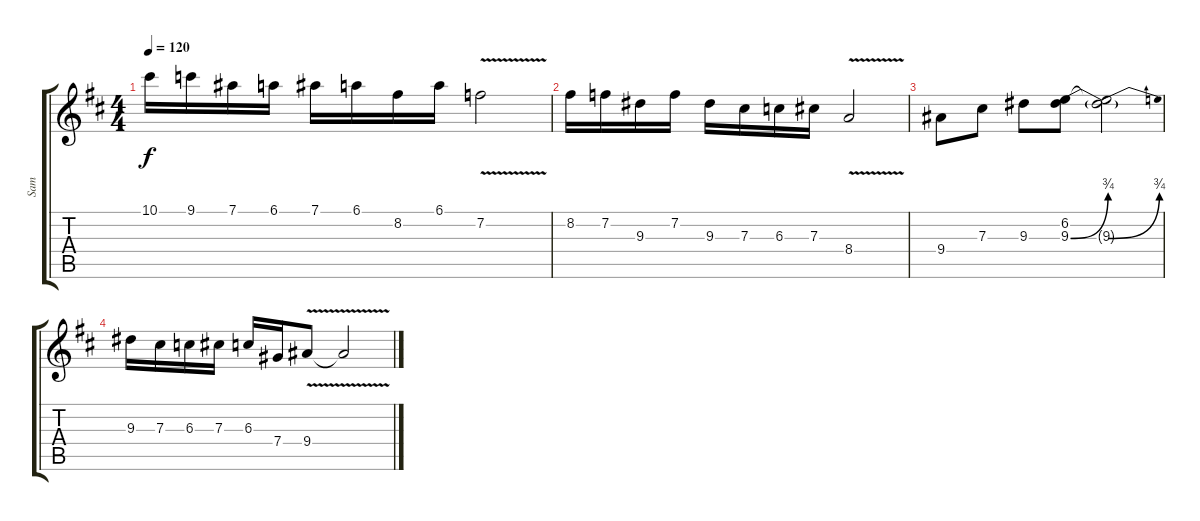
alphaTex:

\track ("Sam" "Sam") {instrument overdrivenguitar}
\staff {score tabs}
\tuning (Eb4 Bb3 Gb3 Db3 Ab2 Eb2) {hide}
\ts (4 4)
\tempo 120
\clef g2
\ks d
10.1.16{dy f} 9.1.16 7.1.16 6.1.16 7.1.16 6.1.16 8.2.16 6.1.16 7.2{v}.2 |
8.2.16 7.2.16 9.3.16 7.2.16 9.3.16 7.3.16 6.3.16 7.3.16 8.4{v}.2 |
9.4.8 7.3.8 9.3.8 (6.2 9.3{be (bend 0 0 60 3)}).8 (6.2{t} 9.3{be (bend 0 0 60 3) t}).2 |
9.3.16 7.3.16 6.3.16 7.3.16 6.3.16 7.4.16 9.4{v}.8 9.4{t}.2
